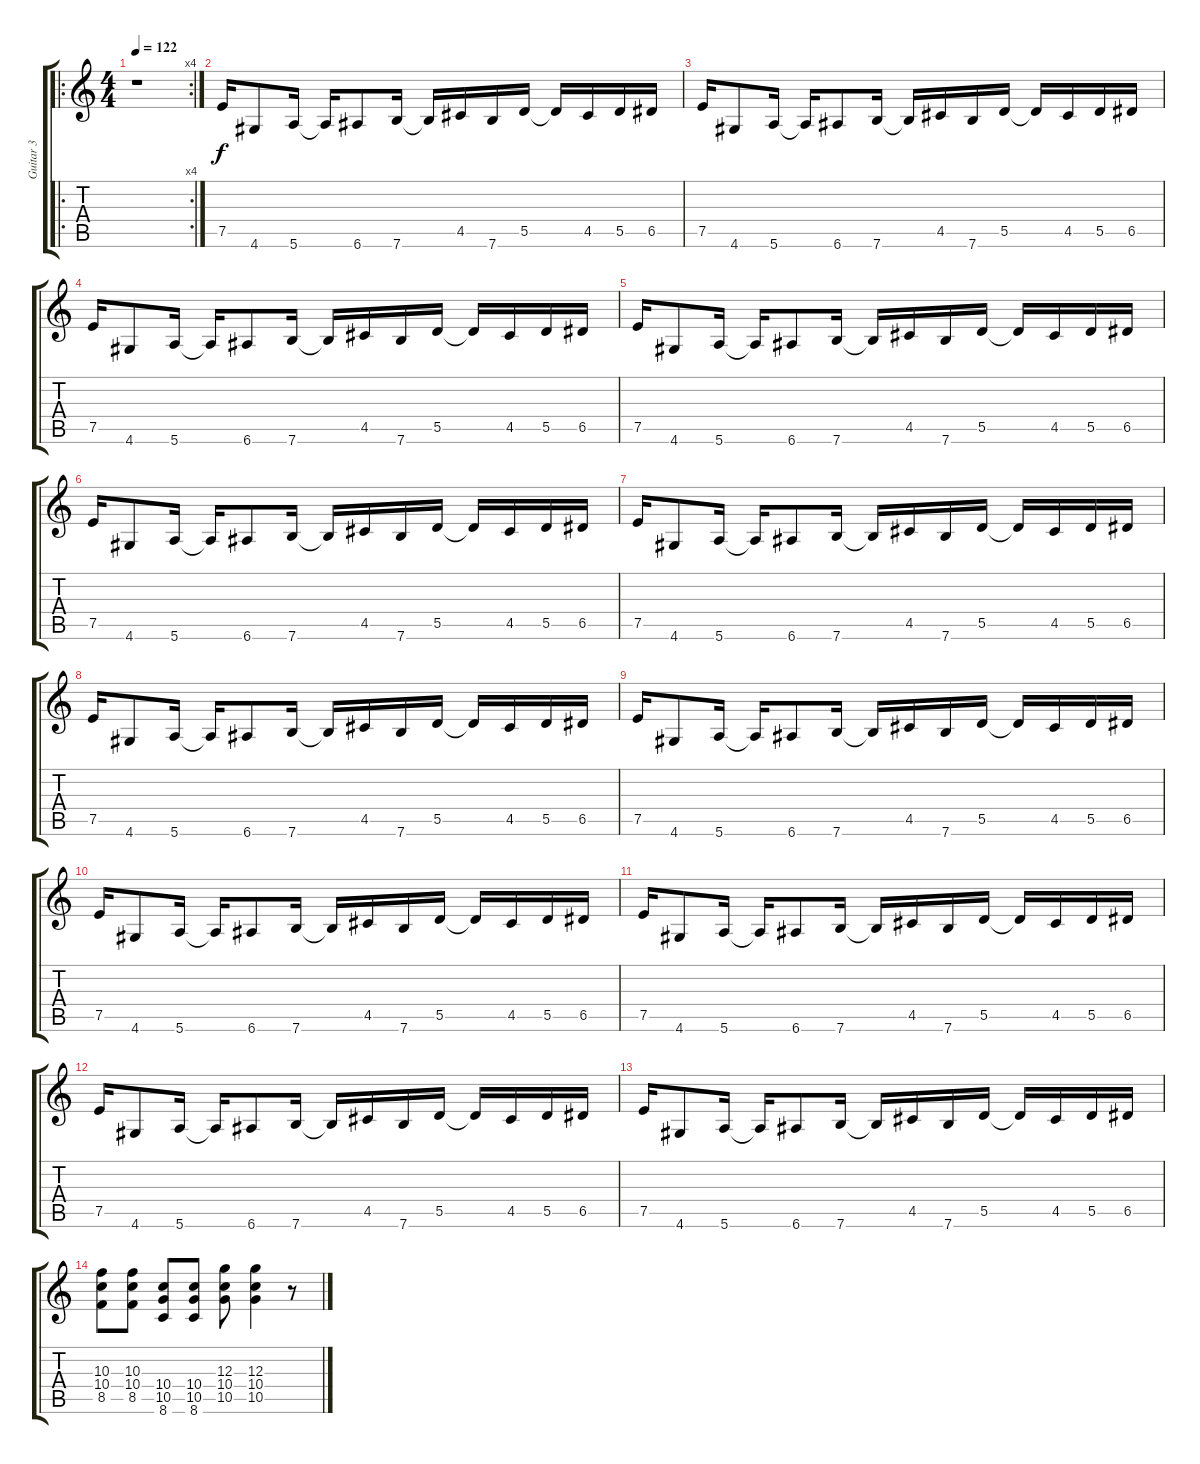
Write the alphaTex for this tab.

\track ("Guitar 3" "Guitar 3") {instrument distortionguitar}
\staff {score tabs}
\tuning (E4 B3 G3 D3 A2 E2) {hide}
\ro
\rc 4
\ts (4 4)
\tempo 122
\clef g2
\ks c
r.1{dy f instrument distortionguitar} |
7.5.16 4.6.8 5.6.16 5.6{t}.16 6.6.8 7.6.16 7.6{t}.16 4.5.16 7.6.16 5.5.16 5.5{t}.16 4.5.16 5.5.16 6.5.16 |
7.5.16 4.6.8 5.6.16 5.6{t}.16 6.6.8 7.6.16 7.6{t}.16 4.5.16 7.6.16 5.5.16 5.5{t}.16 4.5.16 5.5.16 6.5.16 |
7.5.16 4.6.8 5.6.16 5.6{t}.16 6.6.8 7.6.16 7.6{t}.16 4.5.16 7.6.16 5.5.16 5.5{t}.16 4.5.16 5.5.16 6.5.16 |
7.5.16 4.6.8 5.6.16 5.6{t}.16 6.6.8 7.6.16 7.6{t}.16 4.5.16 7.6.16 5.5.16 5.5{t}.16 4.5.16 5.5.16 6.5.16 |
7.5.16 4.6.8 5.6.16 5.6{t}.16 6.6.8 7.6.16 7.6{t}.16 4.5.16 7.6.16 5.5.16 5.5{t}.16 4.5.16 5.5.16 6.5.16 |
7.5.16 4.6.8 5.6.16 5.6{t}.16 6.6.8 7.6.16 7.6{t}.16 4.5.16 7.6.16 5.5.16 5.5{t}.16 4.5.16 5.5.16 6.5.16 |
7.5.16 4.6.8 5.6.16 5.6{t}.16 6.6.8 7.6.16 7.6{t}.16 4.5.16 7.6.16 5.5.16 5.5{t}.16 4.5.16 5.5.16 6.5.16 |
7.5.16 4.6.8 5.6.16 5.6{t}.16 6.6.8 7.6.16 7.6{t}.16 4.5.16 7.6.16 5.5.16 5.5{t}.16 4.5.16 5.5.16 6.5.16 |
7.5.16 4.6.8 5.6.16 5.6{t}.16 6.6.8 7.6.16 7.6{t}.16 4.5.16 7.6.16 5.5.16 5.5{t}.16 4.5.16 5.5.16 6.5.16 |
7.5.16 4.6.8 5.6.16 5.6{t}.16 6.6.8 7.6.16 7.6{t}.16 4.5.16 7.6.16 5.5.16 5.5{t}.16 4.5.16 5.5.16 6.5.16 |
7.5.16 4.6.8 5.6.16 5.6{t}.16 6.6.8 7.6.16 7.6{t}.16 4.5.16 7.6.16 5.5.16 5.5{t}.16 4.5.16 5.5.16 6.5.16 |
7.5.16 4.6.8 5.6.16 5.6{t}.16 6.6.8 7.6.16 7.6{t}.16 4.5.16 7.6.16 5.5.16 5.5{t}.16 4.5.16 5.5.16 6.5.16 |
(10.3 10.4 8.5).8 (10.3 10.4 8.5).8 (10.4 10.5 8.6).8 (10.4 10.5 8.6).8 (12.3 10.4 10.5).8 (12.3 10.4 10.5).4 r.8
